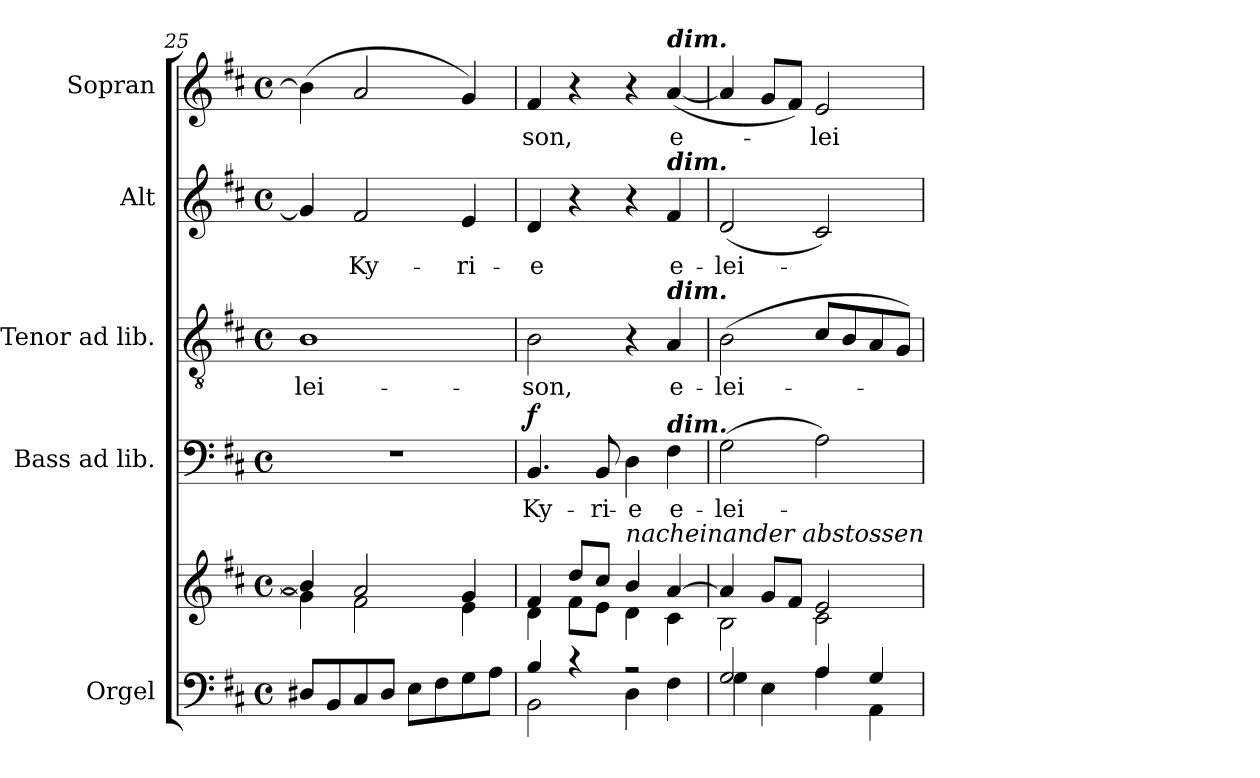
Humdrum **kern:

**kern	**kern	**kern	**text	**dynam	**kern	**text	**kern	**text	**kern	**text
*part5	*part5	*part4	*part4	*part4	*part3	*part3	*part2	*part2	*part1	*part1
*staff6	*staff5	*staff4	*staff4	*staff4	*staff3	*staff3	*staff2	*staff2	*staff1	*staff1
*I"Orgel	*	*I"Bass ad lib.	*	*	*I"Tenor ad lib.	*	*I"Alt	*	*I"Sopran	*
*I'Org.	*	*I'B.	*	*	*I'T.	*	*I'A.	*	*I'S.	*
!!LO:PB:g=z
*clefF4	*clefG2	*clefF4	*	*	*clefGv2	*	*clefG2	*	*clefG2	*
*k[f#c#]	*k[f#c#]	*k[f#c#]	*	*	*k[f#c#]	*	*k[f#c#]	*	*k[f#c#]	*
*D:	*D:	*D:	*	*	*D:	*	*D:	*	*D:	*
*M4/4	*M4/4	*M4/4	*	*	*M4/4	*	*M4/4	*	*M4/4	*
*met(c)	*met(c)	*met(c)	*	*	*met(c)	*	*met(c)	*	*met(c)	*
=25	=25	=25	=25	=25	=25	=25	=25	=25	=25	=25
*	*^	*	*	*	*	*	*	*	*	*
!	!	!	!	!	!	!	!LO:LY:b	!	!	!	!
8D#X/L	4b/]	4g\]	1r	.	.	1B	-lei-	4g/]	.	(>4b\]	.
8BB/	.	.	.	.	.	.	.	.	.	.	.
!	!	!	!	!	!	!	!	!	!LO:LY:b	!	!
8C#/	2a/	2f#\	.	.	.	.	.	2f#/	Ky-	2a/	.
8D#/J	.	.	.	.	.	.	.	.	.	.	.
8E\L	.	.	.	.	.	.	.	.	.	.	.
8F#\	.	.	.	.	.	.	.	.	.	.	.
!	!	!	!	!	!	!	!	!	!LO:LY:b	!	!
8G\	4g/	4e\	.	.	.	.	.	4e/	-ri-	4g/)	.
8A\J	.	.	.	.	.	.	.	.	.	.	.
=26	=26	=26	=26	=26	=26	=26	=26	=26	=26	=26	=26
*^	*	*	*	*	*	*	*	*	*	*	*
!	!	!	!	!	!LO:LY:b	!LO:DY:a	!	!LO:LY:b	!	!LO:LY:b	!	!LO:LY:b
4B/	2BB\	4f#/	4d\	4.BB/	Ky-	f	2B\	-son,	4d/	-e	4f#/	-son,
4rB	.	8dd/L	8f#\L	.	.	.	.	.	4r	.	4r	.
!	!	!	!	!	!LO:LY:b	!	!	!	!	!	!	!
.	.	8cc#/J	8e\J	8BB/	-ri-	.	.	.	.	.	.	.
!	!	!LO:TX:a:i:t=nacheinander abstossen	!	!	!	!	!	!	!	!	!	!
!	!	!	!	!	!LO:LY:b	!	!	!	!	!	!	!
2rA	4D\	4b/	4d\	4D\	-e	.	4r	.	4r	.	4r	.
!	!	!	!	!	!	!	!	!	!	!	!LO:TX:a:Bi:t=dim.	!
!	!	!	!	!	!	!	!	!	!LO:TX:a:Bi:t=dim.	!	!	!
!	!	!	!	!	!	!	!LO:TX:a:Bi:t=dim.	!	!	!	!	!
!	!	!	!	!LO:TX:a:Bi:t=dim.	!	!	!	!	!	!	!	!
!	!	!	!	!	!LO:LY:b	!	!	!LO:LY:b	!	!LO:LY:b	!	!LO:LY:b
.	4F#\	[>4a/	4c#\	4F#\	e-	.	4A/	e-	4f#/	e-	(<[4a/	e-
=27	=27	=27	=27	=27	=27	=27	=27	=27	=27	=27	=27	=27
!	!	!	!	!	!LO:LY:b	!	!	!LO:LY:b	!	!LO:LY:b	!	!
2G/	4G\	4a/]	2B\	(>2G\	-lei-	.	(>2B\	-lei-	(<2d/	-lei-	4a/]	.
.	4E\	8g/L	.	.	.	.	.	.	.	.	8g/L	.
.	.	8f#/J	.	.	.	.	.	.	.	.	8f#/J)	.
!	!	!	!	!	!	!	!	!	!	!	!	!LO:LY:b
4A/	4A\	2e/	2c#\	2A\)	.	.	8c#/L	.	2c#/)	.	2e/	-lei-
.	.	.	.	.	.	.	8B/	.	.	.	.	.
4G/	4AA\	.	.	.	.	.	8A/	.	.	.	.	.
.	.	.	.	.	.	.	8G/J)	.	.	.	.	.
*v	*v	*	*	*	*	*	*	*	*	*	*	*
*	*v	*v	*	*	*	*	*	*	*	*	*
=	=	=	=	=	=	=	=	=	=	=
*-	*-	*-	*-	*-	*-	*-	*-	*-	*-	*-
